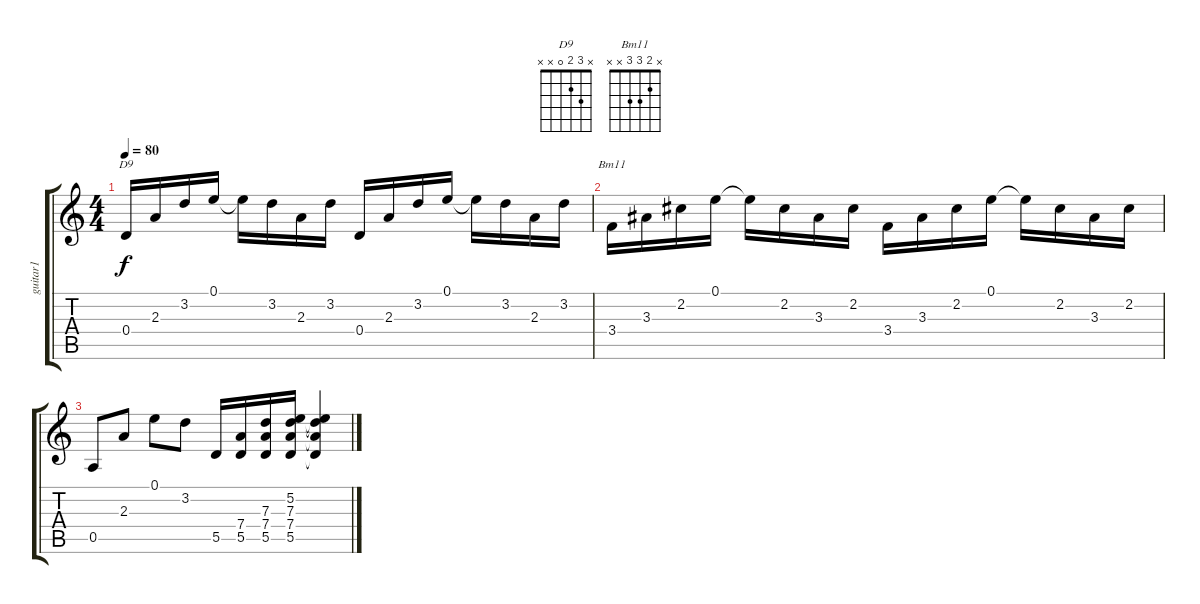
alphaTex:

\track ("guitar1" "guitar1") {instrument acousticguitarsteel}
\staff {score tabs}
\tuning (E4 B3 G3 D3 A2 E2) {hide}
\chord ("D9" x 3 2 0 x x)
\chord ("Bm11" x 2 3 3 x x)
\ts (4 4)
\tempo 80
\clef g2
\ks c
0.4.16{ch "D9" dy f} 2.3.16 3.2.16 0.1.16 0.1{t}.16 3.2.16 2.3.16 3.2.16 0.4.16 2.3.16 3.2.16 0.1.16 0.1{t}.16 3.2.16 2.3.16 3.2.16 |
3.4.16{ch "Bm11"} 3.3.16 2.2.16 0.1.16 0.1{t}.16 2.2.16 3.3.16 2.2.16 3.4.16 3.3.16 2.2.16 0.1.16 0.1{t}.16 2.2.16 3.3.16 2.2.16 |
0.5.8 2.3.8 0.1.8 3.2.8 5.5.16 (7.4 5.5).16 (7.3 7.4 5.5).16 (5.2 7.3 7.4 5.5).16 (5.2{t} 7.3{t} 7.4{t} 5.5{t}).4
